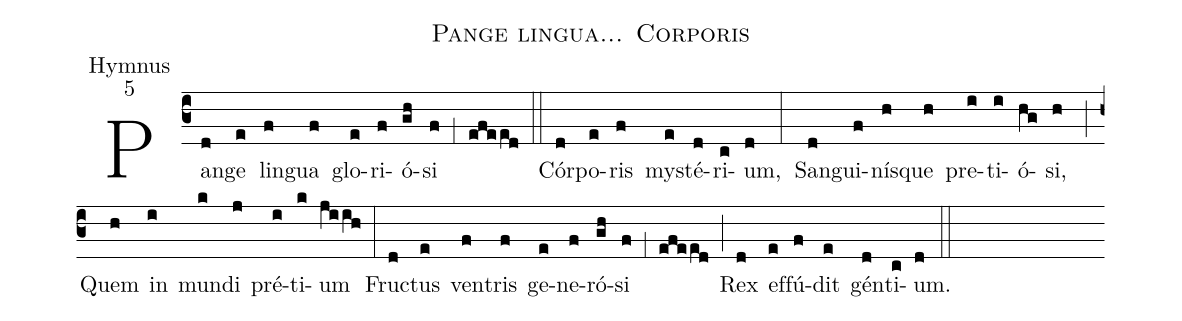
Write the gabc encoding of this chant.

name:Pange lingua... Corporis;
office-part:Hymnus;
mode:5;
%%
(c3) Pan(d)ge(e) lin(f)gua(f) glo(e)ri(f)ó(gh)si(f) (;1) (efeed) (::) Cór(d)po(e)ris(f) my(e)sté(d)ri(c)um,(d) (:) San(d)gui(f)ní(h)sque(h) pre(i)ti(i)ó(hg)si,(h) (;) Quem(h) in(i) mun(k)di(j) pré(i)ti(k)um(jiih) (:) Fru(d)ctus(e) ven(f)tris(f) ge(e)ne(f)ró(gh)si(f) (;1) (efeed) (;) Rex(d) ef(e)fú(f)dit(e) gén(d)ti(c)um.(d) (::)
